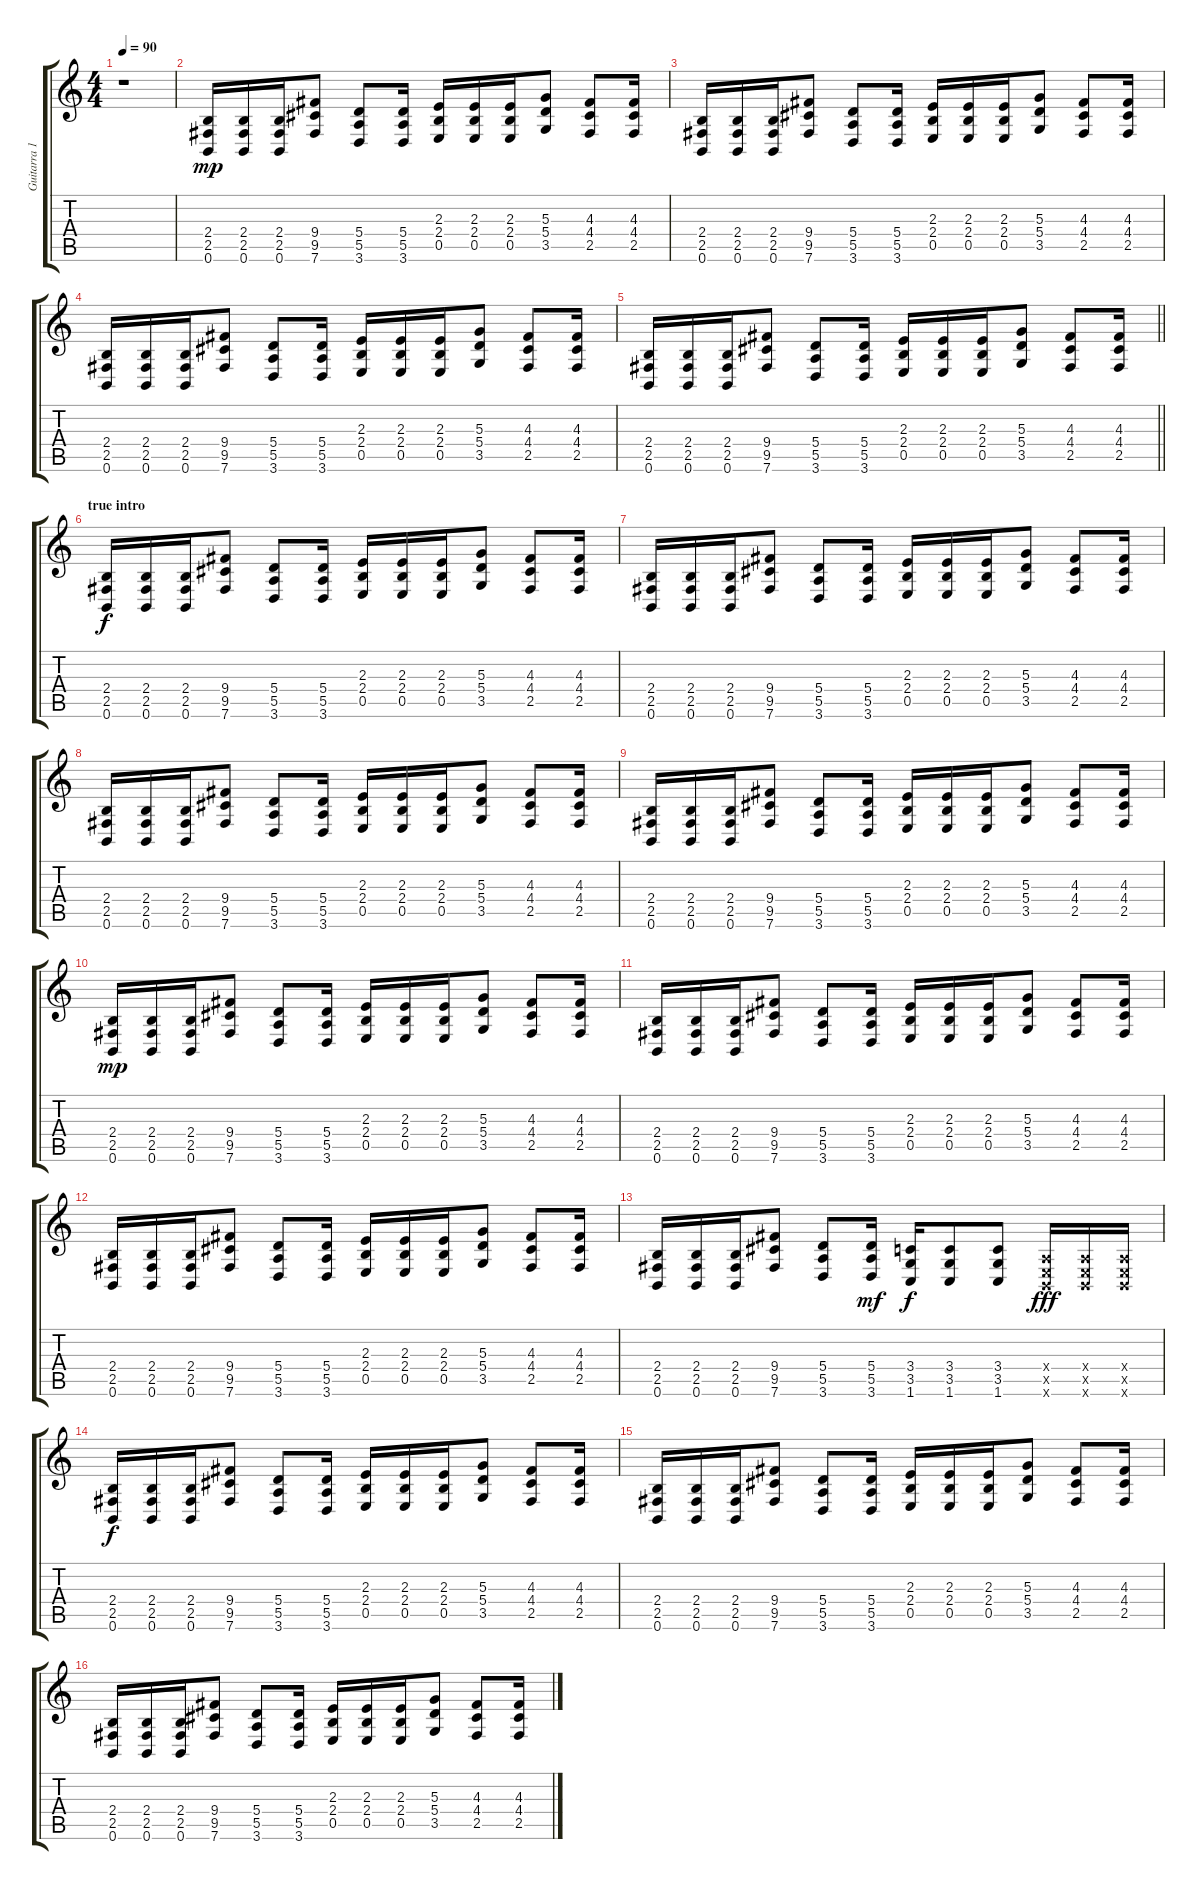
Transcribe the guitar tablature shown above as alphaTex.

\track ("Guitarra 1" "Guitarra 1") {instrument overdrivenguitar}
\staff {score tabs}
\tuning (B3 Gb3 D3 A2 E2 B1) {hide}
\ts (4 4)
\tempo 90
\clef g2
\ks c
r.1{dy mp instrument overdrivenguitar} |
(2.4 2.5 0.6).16{balance 0} (2.4 2.5 0.6).16 (2.4 2.5 0.6).16 (9.4 9.5 7.6).8 (5.4 5.5 3.6).8 (5.4 5.5 3.6).16 (2.3 2.4 0.5).16 (2.3 2.4 0.5).16 (2.3 2.4 0.5).16 (5.3 5.4 3.5).8 (4.3 4.4 2.5).8 (4.3 4.4 2.5).16 |
(2.4 2.5 0.6).16 (2.4 2.5 0.6).16 (2.4 2.5 0.6).16 (9.4 9.5 7.6).8 (5.4 5.5 3.6).8 (5.4 5.5 3.6).16 (2.3 2.4 0.5).16 (2.3 2.4 0.5).16 (2.3 2.4 0.5).16 (5.3 5.4 3.5).8 (4.3 4.4 2.5).8 (4.3 4.4 2.5).16 |
(2.4 2.5 0.6).16 (2.4 2.5 0.6).16 (2.4 2.5 0.6).16 (9.4 9.5 7.6).8 (5.4 5.5 3.6).8 (5.4 5.5 3.6).16 (2.3 2.4 0.5).16 (2.3 2.4 0.5).16 (2.3 2.4 0.5).16 (5.3 5.4 3.5).8 (4.3 4.4 2.5).8 (4.3 4.4 2.5).16 |
\barLineRight lightlight
(2.4 2.5 0.6).16 (2.4 2.5 0.6).16 (2.4 2.5 0.6).16 (9.4 9.5 7.6).8 (5.4 5.5 3.6).8 (5.4 5.5 3.6).16 (2.3 2.4 0.5).16 (2.3 2.4 0.5).16 (2.3 2.4 0.5).16 (5.3 5.4 3.5).8 (4.3 4.4 2.5).8 (4.3 4.4 2.5).16 |
\section ("" "true intro")
(2.4 2.5 0.6).16{dy f} (2.4 2.5 0.6).16 (2.4 2.5 0.6).16 (9.4 9.5 7.6).8 (5.4 5.5 3.6).8 (5.4 5.5 3.6).16 (2.3 2.4 0.5).16 (2.3 2.4 0.5).16 (2.3 2.4 0.5).16 (5.3 5.4 3.5).8 (4.3 4.4 2.5).8 (4.3 4.4 2.5).16 |
(2.4 2.5 0.6).16 (2.4 2.5 0.6).16 (2.4 2.5 0.6).16 (9.4 9.5 7.6).8 (5.4 5.5 3.6).8 (5.4 5.5 3.6).16 (2.3 2.4 0.5).16 (2.3 2.4 0.5).16 (2.3 2.4 0.5).16 (5.3 5.4 3.5).8 (4.3 4.4 2.5).8 (4.3 4.4 2.5).16 |
(2.4 2.5 0.6).16 (2.4 2.5 0.6).16 (2.4 2.5 0.6).16 (9.4 9.5 7.6).8 (5.4 5.5 3.6).8 (5.4 5.5 3.6).16 (2.3 2.4 0.5).16 (2.3 2.4 0.5).16 (2.3 2.4 0.5).16 (5.3 5.4 3.5).8 (4.3 4.4 2.5).8 (4.3 4.4 2.5).16 |
(2.4 2.5 0.6).16 (2.4 2.5 0.6).16 (2.4 2.5 0.6).16 (9.4 9.5 7.6).8 (5.4 5.5 3.6).8 (5.4 5.5 3.6).16 (2.3 2.4 0.5).16 (2.3 2.4 0.5).16 (2.3 2.4 0.5).16 (5.3 5.4 3.5).8 (4.3 4.4 2.5).8 (4.3 4.4 2.5).16 |
(2.4 2.5 0.6).16{dy mp} (2.4 2.5 0.6).16 (2.4 2.5 0.6).16 (9.4 9.5 7.6).8 (5.4 5.5 3.6).8 (5.4 5.5 3.6).16 (2.3 2.4 0.5).16 (2.3 2.4 0.5).16 (2.3 2.4 0.5).16 (5.3 5.4 3.5).8 (4.3 4.4 2.5).8 (4.3 4.4 2.5).16 |
(2.4 2.5 0.6).16 (2.4 2.5 0.6).16 (2.4 2.5 0.6).16 (9.4 9.5 7.6).8 (5.4 5.5 3.6).8 (5.4 5.5 3.6).16 (2.3 2.4 0.5).16 (2.3 2.4 0.5).16 (2.3 2.4 0.5).16 (5.3 5.4 3.5).8 (4.3 4.4 2.5).8 (4.3 4.4 2.5).16 |
(2.4 2.5 0.6).16 (2.4 2.5 0.6).16 (2.4 2.5 0.6).16 (9.4 9.5 7.6).8 (5.4 5.5 3.6).8 (5.4 5.5 3.6).16 (2.3 2.4 0.5).16 (2.3 2.4 0.5).16 (2.3 2.4 0.5).16 (5.3 5.4 3.5).8 (4.3 4.4 2.5).8 (4.3 4.4 2.5).16 |
(2.4 2.5 0.6).16 (2.4 2.5 0.6).16 (2.4 2.5 0.6).16 (9.4 9.5 7.6).8 (5.4 5.5 3.6).8 (5.4 5.5 3.6).16{dy mf} (3.4 3.5 1.6).16{dy f} (3.4 3.5 1.6).8 (3.4 3.5 1.6).8 (0.4{x} 0.5{x} 0.6{x}).16{dy fff} (0.4{x} 0.5{x} 0.6{x}).16 (0.4{x} 0.5{x} 0.6{x}).16 |
(2.4 2.5 0.6).16{dy f} (2.4 2.5 0.6).16 (2.4 2.5 0.6).16 (9.4 9.5 7.6).8 (5.4 5.5 3.6).8 (5.4 5.5 3.6).16 (2.3 2.4 0.5).16 (2.3 2.4 0.5).16 (2.3 2.4 0.5).16 (5.3 5.4 3.5).8 (4.3 4.4 2.5).8 (4.3 4.4 2.5).16 |
(2.4 2.5 0.6).16 (2.4 2.5 0.6).16 (2.4 2.5 0.6).16 (9.4 9.5 7.6).8 (5.4 5.5 3.6).8 (5.4 5.5 3.6).16 (2.3 2.4 0.5).16 (2.3 2.4 0.5).16 (2.3 2.4 0.5).16 (5.3 5.4 3.5).8 (4.3 4.4 2.5).8 (4.3 4.4 2.5).16 |
(2.4 2.5 0.6).16 (2.4 2.5 0.6).16 (2.4 2.5 0.6).16 (9.4 9.5 7.6).8 (5.4 5.5 3.6).8 (5.4 5.5 3.6).16 (2.3 2.4 0.5).16 (2.3 2.4 0.5).16 (2.3 2.4 0.5).16 (5.3 5.4 3.5).8 (4.3 4.4 2.5).8 (4.3 4.4 2.5).16
